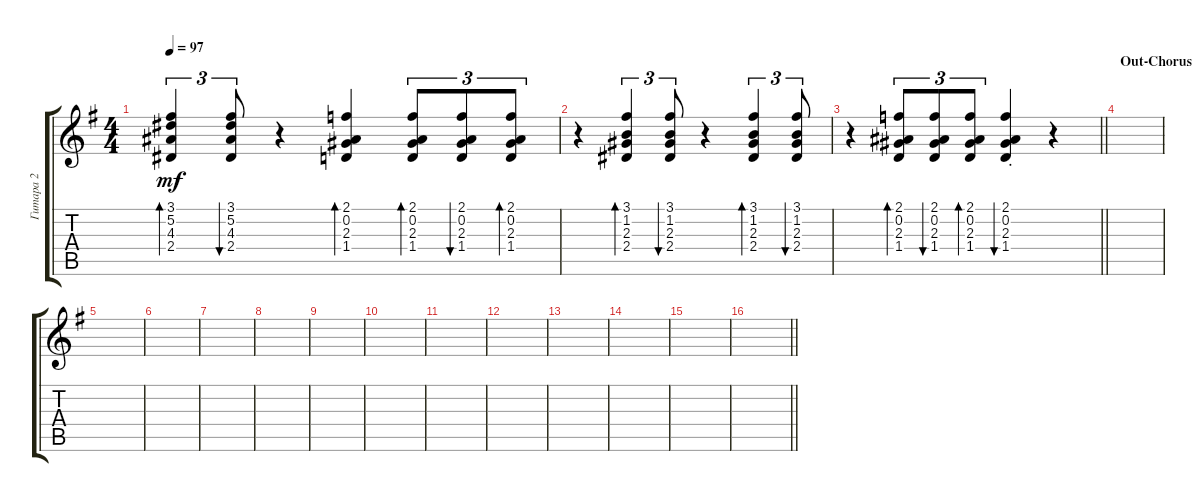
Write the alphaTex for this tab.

\track ("Гитара 2" "Гитара 2") {instrument electricguitarclean}
\staff {score tabs}
\tuning (Eb4 Bb3 Gb3 Db3 Ab2 Eb2) {hide}
\ts (4 4)
\tempo 97
\clef g2
\ks eminor
(3.1 5.2 4.3 2.4).4{tu (3 2) bd 60 dy mf} (3.1 5.2 4.3 2.4).8{tu (3 2) bu 60} r.4 (2.1 0.2 2.3 1.4).4{bd 60} (2.1 0.2 2.3 1.4).8{tu (3 2) bd 60} (2.1 0.2 2.3 1.4).8{tu (3 2) bu 60} (2.1 0.2 2.3 1.4).8{tu (3 2) bd 60} |
r.4 (3.1 1.2 2.3 2.4).4{tu (3 2) bd 60} (3.1 1.2 2.3 2.4).8{tu (3 2) bu 60} r.4 (3.1 1.2 2.3 2.4).4{tu (3 2) bd 60} (3.1 1.2 2.3 2.4).8{tu (3 2) bu 60} |
\barLineRight lightlight
r.4 (2.1 0.2 2.3 1.4).8{tu (3 2) bd 60} (2.1 0.2 2.3 1.4).8{tu (3 2) bu 60} (2.1 0.2 2.3 1.4).8{tu (3 2) bd 60} (2.1{st} 0.2{st} 2.3{st} 1.4{st}).4{bu 60} r.4 |
\section ("" "Out-Chorus")
|
|
|
|
|
|
|
|
|
|
|
|
\barLineRight lightlight
